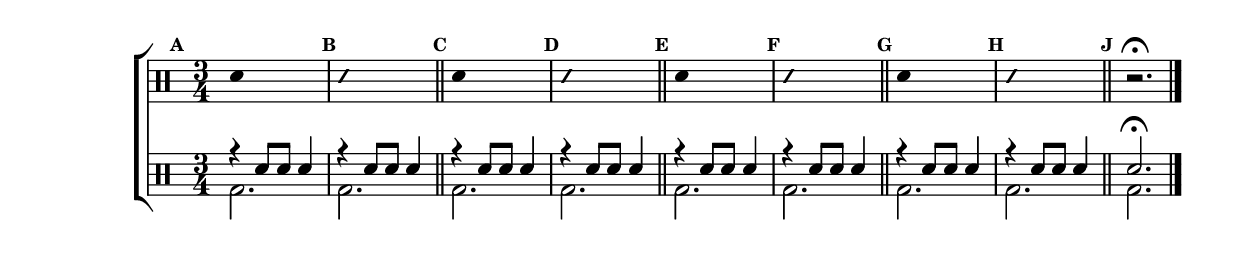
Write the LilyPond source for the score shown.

%-*- coding: utf-8 -*-

\version "2.16.0"

%\header {title = "diversao modal - parte 6"}

\new ChoirStaff <<

\drummode <<

\drums {
\override Staff.TimeSignature #'style = #'()
\time 3/4 

\override Score.BarNumber #'transparent = ##t
\override Score.RehearsalMark #'font-size = #-2
\set Score.markFormatter = #format-mark-numbers

\context DrumVoice = "1" { }
\context DrumVoice = "2" { }

{ 
%1
\mark \default
\override Stem #'transparent = ##t
sn4 s2
\mark \default
\override NoteHead #'style = #'slash
\override NoteHead #'font-size = #-4
sn4 s2
\revert NoteHead #'style 
\revert NoteHead #'font-size
\bar "||"


%2
\mark \default
\override Stem #'transparent = ##t
sn4 s2
\mark \default
\override NoteHead #'style = #'slash
\override NoteHead #'font-size = #-4
sn4 s2
\revert NoteHead #'style 
\revert NoteHead #'font-size
\bar "||"


%3
\mark \default
\override Stem #'transparent = ##t
sn4 s2
\mark \default
\override NoteHead #'style = #'slash
\override NoteHead #'font-size = #-4
sn4 s2
\revert NoteHead #'style 
\revert NoteHead #'font-size
\bar "||"


%4
\mark \default
\override Stem #'transparent = ##t
sn4 s2
\mark \default
\override NoteHead #'style = #'slash
\override NoteHead #'font-size = #-4
sn4 s2
\revert NoteHead #'style 
\revert NoteHead #'font-size
\bar "||"

\mark \default
r2.\fermata



\bar "|."

  
}

}


\drums {

\override Staff.TimeSignature #'style = #'()
\time 3/4 

\override Score.BarNumber #'transparent = ##t
\override Score.RehearsalMark #'font-size = #-2
\set Score.markFormatter = #format-mark-numbers

\context DrumVoice = "1" { }
\context DrumVoice = "2" { }

<<

{
r4 sn8 sn sn4
r4 sn8 sn sn4

r4 sn8 sn sn4
r4 sn8 sn sn4

r4 sn8 sn sn4
r4 sn8 sn sn4

r4 sn8 sn sn4
r4 sn8 sn sn4

sn2.\fermata 

}
\\
{

bd2. bd2.  

bd2. bd2.  

bd2. bd2.  

bd2. bd2.  

bd

}

>>

}

>>

>>